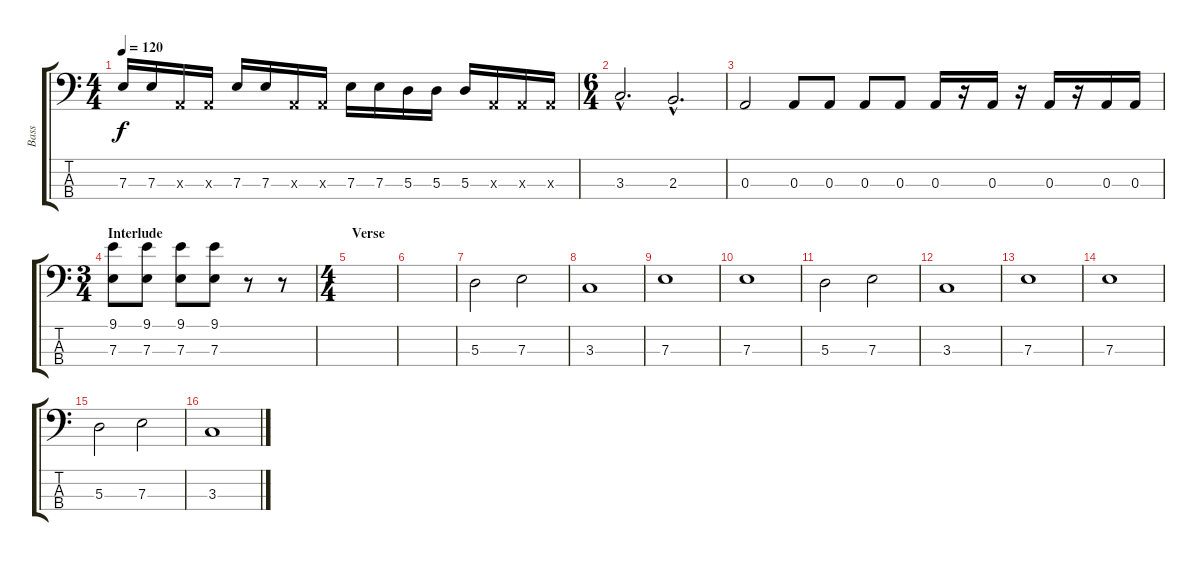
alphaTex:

\track ("Bass" "Bass") {instrument electricbassfinger}
\staff {score tabs}
\tuning (G2 D2 A1 E1) {hide}
\ts (4 4)
\tempo 120
\clef f4
\ks c
7.3.16{dy f} 7.3.16 0.3{x}.16 0.3{x}.16 7.3.16 7.3.16 0.3{x}.16 0.3{x}.16 7.3.16 7.3.16 5.3.16 5.3.16 5.3.16 0.3{x}.16 0.3{x}.16 0.3{x}.16 |
\ts (6 4)
3.3{hac}.2{d} 2.3{hac}.2{d} |
0.3.2 0.3.8 0.3.8 0.3.8 0.3.8 0.3.16 r.16 0.3.16 r.16 0.3.16 r.16 0.3.16 0.3.16 |
\ts (3 4)
\section ("" "Interlude")
(9.1 7.3).8 (9.1 7.3).8 (9.1 7.3).8 (9.1 7.3).8 r.8 r.8 |
\ts (4 4)
\section ("" "Verse")
|
|
5.3.2 7.3.2 |
3.3.1 |
7.3.1 |
7.3.1 |
5.3.2 7.3.2 |
3.3.1 |
7.3.1 |
7.3.1 |
5.3.2 7.3.2 |
3.3.1
